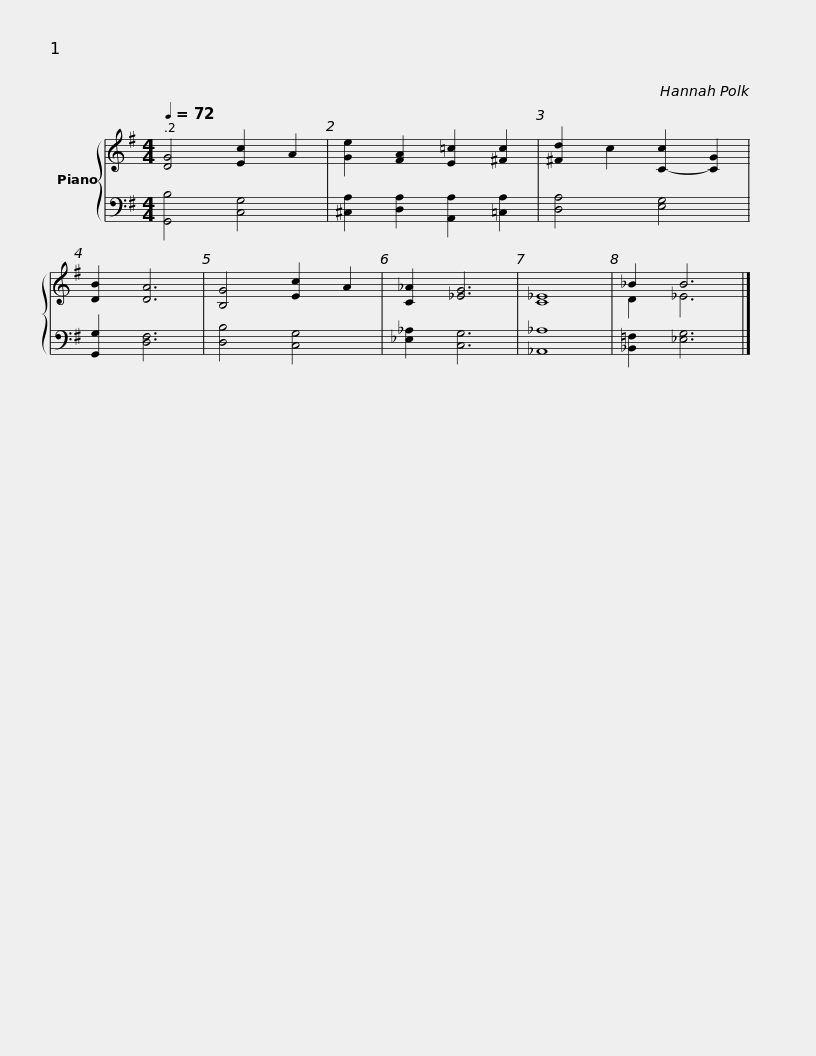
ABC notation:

X:1
%%score { ( 1 3 ) | 2 }
L:1/8
Q:1/4=72
M:4/4
I:linebreak $
K:G
V:1 treble
V:3 treble
V:2 bass
V:1
 [DG]4 [Ec]2 A2 | [Ge]2 [FA]2 [E=c]2 [^Fc]2 | [^Fd]2 c2 [C-c]2 [CG]2 | [DB]2 [DA]6 | [B,G]4 [Ec]2 A2 | %5
 [C_A]2 [_EG]6 | C8 | _B2 B6 |] %8
V:2
 [G,,B,]4 [C,G,]4 | [^C,A,]2 [D,A,]2 [A,,A,]2 [=C,A,]2 | [D,A,]4 [E,G,]4 | [G,,G,]2 [D,F,]6 | [D,B,]4 [C,G,]4 | %5
 [_E,_A,]2 [C,G,]6 | [_A,,_A,]8 | [_B,,=F,]2 [_E,G,]6 |] %8
V:3
 x8 | x8 | x8 | x8 | x8 | %5
 x8 | _E8 | D2 _E6 |] %8
